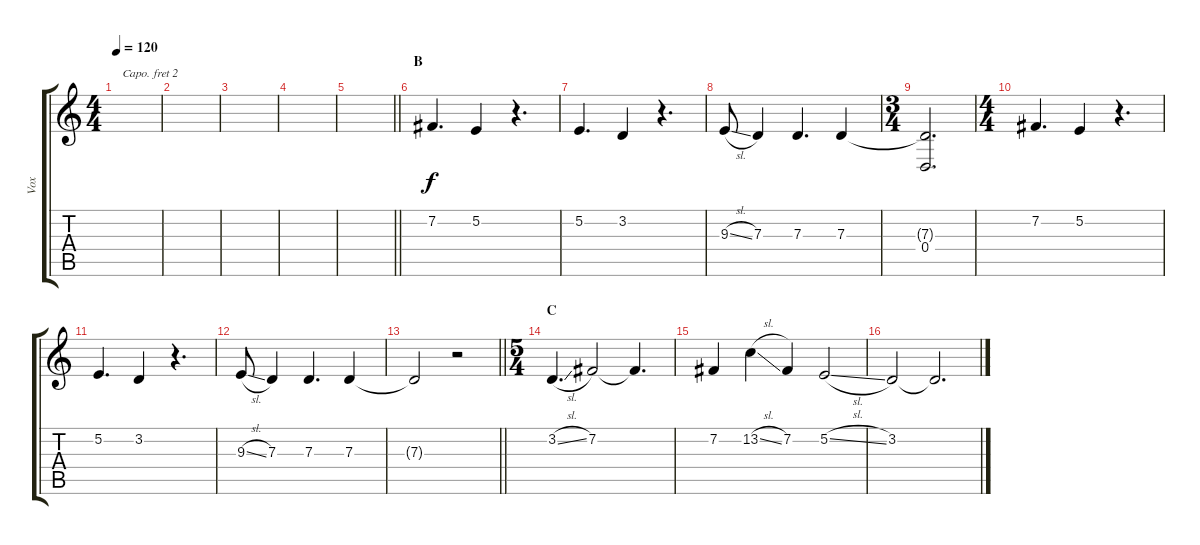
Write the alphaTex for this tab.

\track ("Vox" "Vox") {instrument lead2sawtooth}
\staff {score tabs}
\capo 2
\tuning (D4 A3 F3 C3 G2 C2) {hide}
\ts (4 4)
\tempo 120
\clef g2
\ks c
|
|
|
|
\barLineRight lightlight
|
\section ("" "B")
7.2.4{d} 5.2.4 r.4{d} |
5.2.4{d} 3.2.4 r.4{d} |
9.3{sl}.8 7.3.4 7.3.4{d} 7.3.4 |
\ts (3 4)
(7.3{t} 0.4).2{d} |
\ts (4 4)
7.2.4{d} 5.2.4 r.4{d} |
5.2.4{d} 3.2.4 r.4{d} |
9.3{sl}.8 7.3.4 7.3.4{d} 7.3.4 |
\barLineRight lightlight
7.3{t}.2 r.2 |
\ts (5 4)
\section ("" "C")
3.2{sl}.4{d} 7.2.2 7.2{t}.4{d} |
7.2.4 13.2{sl}.4 7.2.4 5.2{sl}.2 |
3.2.2 3.2{t}.2{d}
